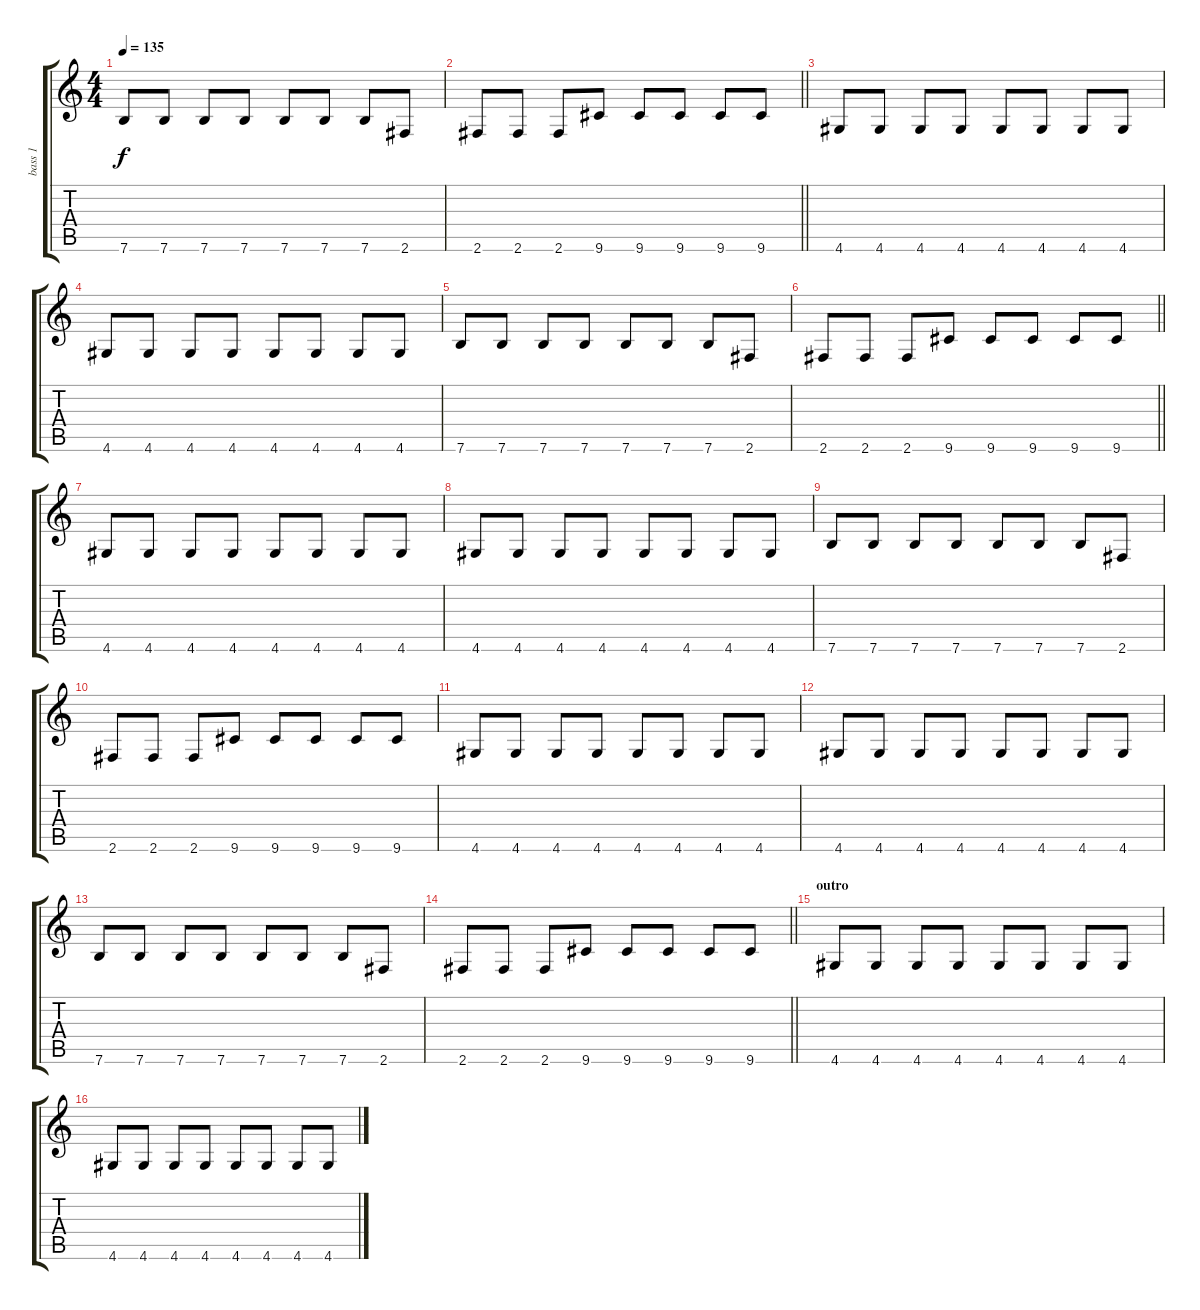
\track ("bass 1" "bass 1") {instrument electricbasspick}
\staff {score tabs}
\tuning (E4 B3 G3 D3 A2 E2) {hide}
\ts (4 4)
\tempo 135
\clef g2
\ks c
7.6.8{dy f} 7.6.8 7.6.8 7.6.8 7.6.8 7.6.8 7.6.8 2.6.8 |
\barLineRight lightlight
2.6.8 2.6.8 2.6.8 9.6.8 9.6.8 9.6.8 9.6.8 9.6.8 |
4.6.8 4.6.8 4.6.8 4.6.8 4.6.8 4.6.8 4.6.8 4.6.8 |
4.6.8 4.6.8 4.6.8 4.6.8 4.6.8 4.6.8 4.6.8 4.6.8 |
7.6.8 7.6.8 7.6.8 7.6.8 7.6.8 7.6.8 7.6.8 2.6.8 |
\barLineRight lightlight
2.6.8 2.6.8 2.6.8 9.6.8 9.6.8 9.6.8 9.6.8 9.6.8 |
4.6.8 4.6.8 4.6.8 4.6.8 4.6.8 4.6.8 4.6.8 4.6.8 |
4.6.8 4.6.8 4.6.8 4.6.8 4.6.8 4.6.8 4.6.8 4.6.8 |
7.6.8 7.6.8 7.6.8 7.6.8 7.6.8 7.6.8 7.6.8 2.6.8 |
2.6.8 2.6.8 2.6.8 9.6.8 9.6.8 9.6.8 9.6.8 9.6.8 |
4.6.8 4.6.8 4.6.8 4.6.8 4.6.8 4.6.8 4.6.8 4.6.8 |
4.6.8 4.6.8 4.6.8 4.6.8 4.6.8 4.6.8 4.6.8 4.6.8 |
7.6.8 7.6.8 7.6.8 7.6.8 7.6.8 7.6.8 7.6.8 2.6.8 |
\barLineRight lightlight
2.6.8 2.6.8 2.6.8 9.6.8 9.6.8 9.6.8 9.6.8 9.6.8 |
\section ("" "outro")
4.6.8 4.6.8 4.6.8 4.6.8 4.6.8 4.6.8 4.6.8 4.6.8 |
4.6.8 4.6.8 4.6.8 4.6.8 4.6.8 4.6.8 4.6.8 4.6.8
